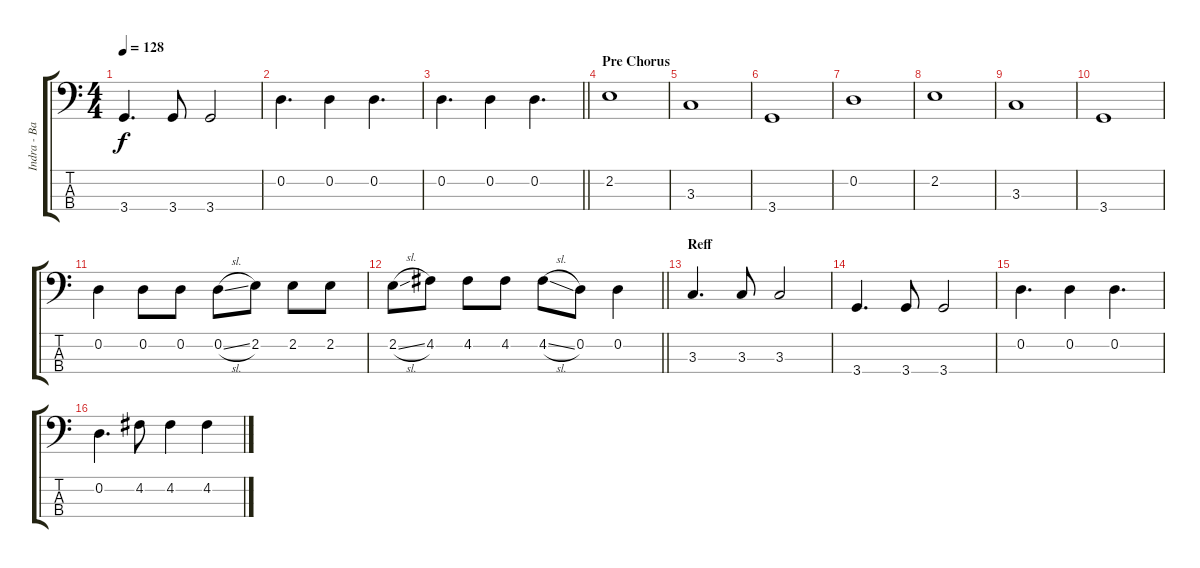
\track ("Indra - Bass" "Indra - Ba") {instrument electricbassfinger}
\staff {score tabs}
\tuning (G2 D2 A1 E1) {hide}
\ts (4 4)
\tempo 128
\clef f4
\ks c
3.4.4{d dy f} 3.4.8 3.4.2 |
0.2.4{d} 0.2.4 0.2.4{d} |
\barLineRight lightlight
0.2.4{d} 0.2.4 0.2.4{d} |
\section ("" "Pre Chorus")
2.2.1 |
3.3.1 |
3.4.1 |
0.2.1 |
2.2.1 |
3.3.1 |
3.4.1 |
0.2.4 0.2.8 0.2.8 0.2{sl}.8 2.2.8 2.2.8 2.2.8 |
\barLineRight lightlight
2.2{sl}.8 4.2.8 4.2.8 4.2.8 4.2{sl}.8 0.2.8 0.2.4 |
\section ("" "Reff")
3.3.4{d} 3.3.8 3.3.2 |
3.4.4{d} 3.4.8 3.4.2 |
0.2.4{d} 0.2.4 0.2.4{d} |
0.2.4{d} 4.2.8 4.2.4 4.2.4
